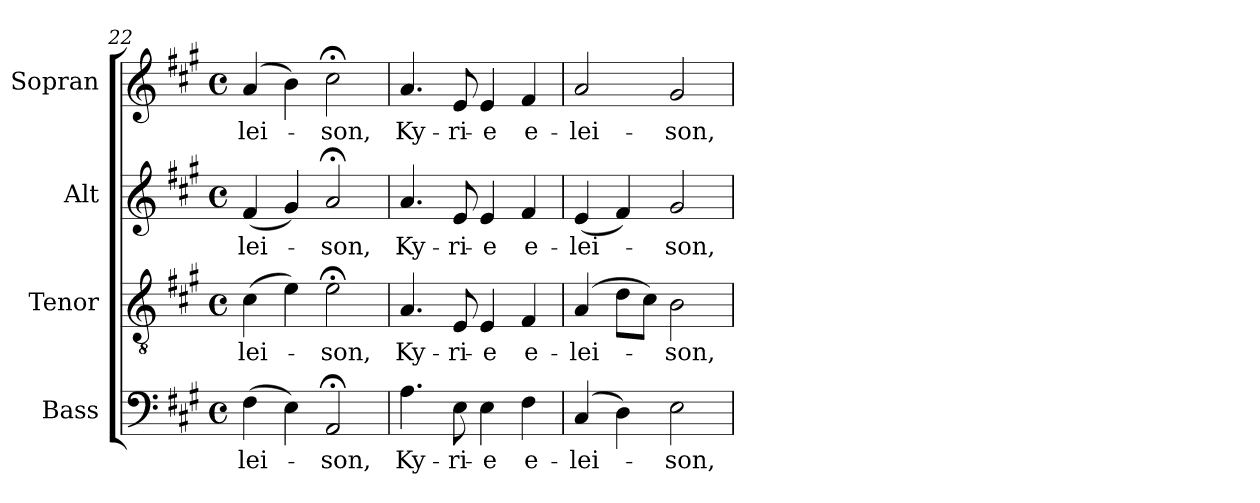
**kern	**text	**kern	**text	**kern	**text	**kern	**text
*part4	*part4	*part3	*part3	*part2	*part2	*part1	*part1
*staff4	*staff4	*staff3	*staff3	*staff2	*staff2	*staff1	*staff1
*I"Bass	*	*I"Tenor	*	*I"Alt	*	*I"Sopran	*
*I'B.	*	*I'T.	*	*I'A.	*	*I'S.	*
*clefF4	*	*clefGv2	*	*clefG2	*	*clefG2	*
*k[f#c#g#]	*	*k[f#c#g#]	*	*k[f#c#g#]	*	*k[f#c#g#]	*
*A:	*	*A:	*	*A:	*	*A:	*
*M4/4	*	*M4/4	*	*M4/4	*	*M4/4	*
*met(c)	*	*met(c)	*	*met(c)	*	*met(c)	*
=22	=22	=22	=22	=22	=22	=22	=22
!	!LO:LY:b	!	!LO:LY:b	!	!LO:LY:b	!	!LO:LY:b
(>4F#\	-lei-	(>4c#\	-lei-	(<4f#/	-lei-	(4a/	-lei-
4E\)	.	4e\)	.	4g#/)	.	4b\)	.
!	!LO:LY:b	!	!LO:LY:b	!	!LO:LY:b	!	!LO:LY:b
2AA;</	-son,	2e;<\	-son,	2a;</	-son,	2cc#;<\	-son,
=23	=23	=23	=23	=23	=23	=23	=23
!	!LO:LY:b	!	!LO:LY:b	!	!LO:LY:b	!	!LO:LY:b
4.A\	Ky-	4.A/	Ky-	4.a/	Ky-	4.a/	Ky-
!	!LO:LY:b	!	!LO:LY:b	!	!LO:LY:b	!	!LO:LY:b
8E\	-ri-	8E/	-ri-	8e/	-ri-	8e/	-ri-
!	!LO:LY:b	!	!LO:LY:b	!	!LO:LY:b	!	!LO:LY:b
4E\	-e	4E/	-e	4e/	-e	4e/	-e
!	!LO:LY:b	!	!LO:LY:b	!	!LO:LY:b	!	!LO:LY:b
4F#\	e-	4F#/	e-	4f#/	e-	4f#/	e-
!!LO:LB:g=z
=24	=24	=24	=24	=24	=24	=24	=24
!	!LO:LY:b	!	!LO:LY:b	!	!LO:LY:b	!	!LO:LY:b
(4C#/	-lei-	(4A/	-lei-	(<4e/	-lei-	2a/	-lei-
4D\)	.	8d\L	.	4f#/)	.	.	.
.	.	8c#\J)	.	.	.	.	.
!	!LO:LY:b	!	!LO:LY:b	!	!LO:LY:b	!	!LO:LY:b
2E\	-son,	2B\	-son,	2g#/	-son,	2g#/	-son,
=	=	=	=	=	=	=	=
*-	*-	*-	*-	*-	*-	*-	*-
